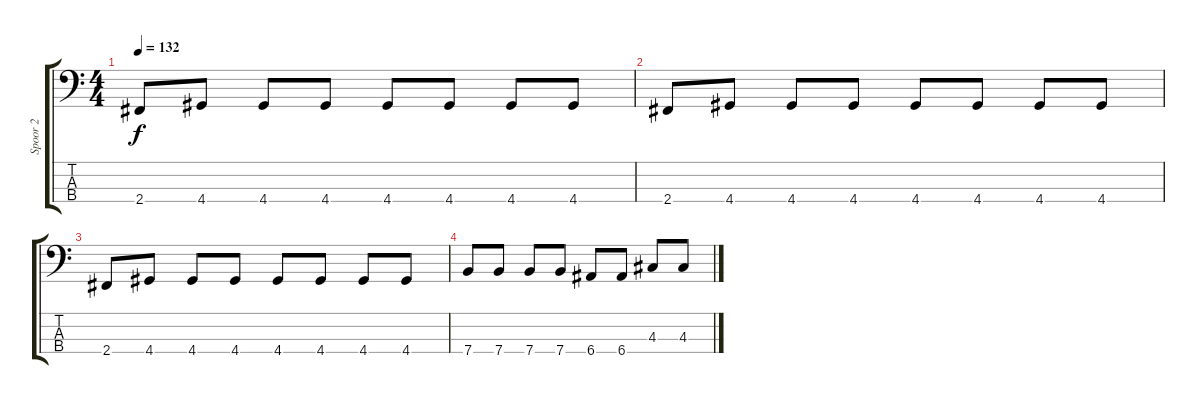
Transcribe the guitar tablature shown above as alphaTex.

\track ("Spoor 2" "Spoor 2") {instrument electricbassfinger}
\staff {score tabs}
\tuning (G2 D2 A1 E1) {hide}
\ts (4 4)
\tempo 132
\clef f4
\ks c
2.4.8{dy f} 4.4.8 4.4.8 4.4.8 4.4.8 4.4.8 4.4.8 4.4.8 |
2.4.8 4.4.8 4.4.8 4.4.8 4.4.8 4.4.8 4.4.8 4.4.8 |
2.4.8 4.4.8 4.4.8 4.4.8 4.4.8 4.4.8 4.4.8 4.4.8 |
7.4.8 7.4.8 7.4.8 7.4.8 6.4.8 6.4.8 4.3.8 4.3.8
